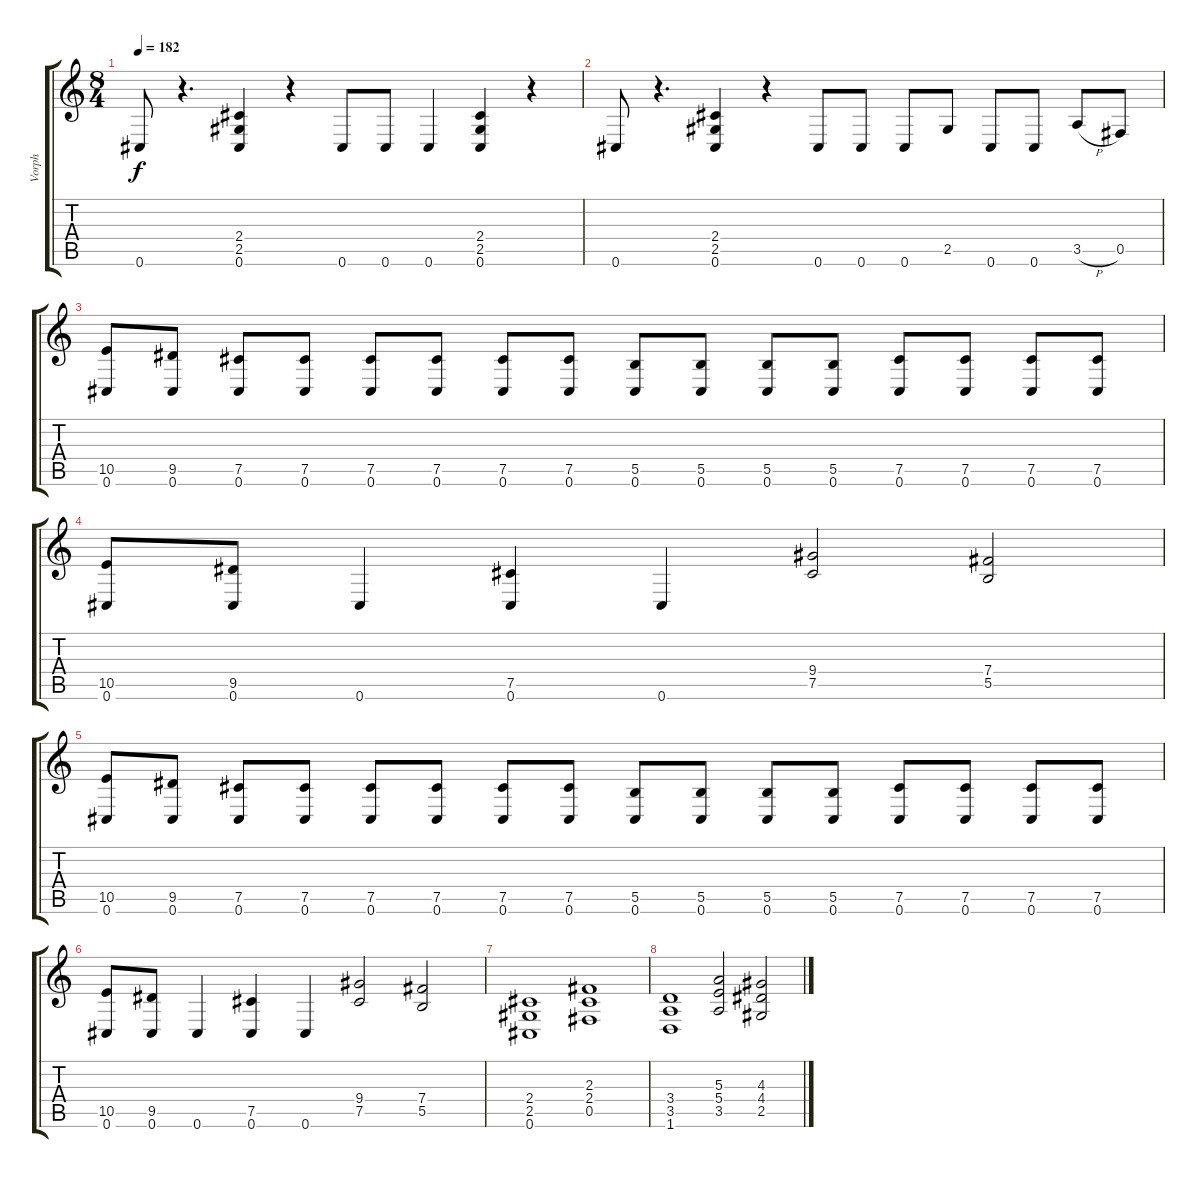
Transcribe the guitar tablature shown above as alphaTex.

\track ("Vorph" "Vorph") {instrument distortionguitar}
\staff {score tabs}
\tuning (Db4 Ab3 E3 B2 Gb2 Db2) {hide}
\ts (8 4)
\tempo 182
\clef g2
\ks c
0.6.8{dy f} r.4{d} (2.4 2.5 0.6).4 r.4 0.6.8 0.6.8 0.6.4 (2.4 2.5 0.6).4 r.4 |
0.6.8 r.4{d} (2.4 2.5 0.6).4 r.4 0.6.8 0.6.8 0.6.8 2.5.8 0.6.8 0.6.8 3.5{h}.8 0.5.8 |
(10.5 0.6).8 (9.5 0.6).8 (7.5 0.6).8 (7.5 0.6).8 (7.5 0.6).8 (7.5 0.6).8 (7.5 0.6).8 (7.5 0.6).8 (5.5 0.6).8 (5.5 0.6).8 (5.5 0.6).8 (5.5 0.6).8 (7.5 0.6).8 (7.5 0.6).8 (7.5 0.6).8 (7.5 0.6).8 |
(10.5 0.6).8 (9.5 0.6).8 0.6.4 (7.5 0.6).4 0.6.4 (9.4 7.5).2 (7.4 5.5).2 |
(10.5 0.6).8 (9.5 0.6).8 (7.5 0.6).8 (7.5 0.6).8 (7.5 0.6).8 (7.5 0.6).8 (7.5 0.6).8 (7.5 0.6).8 (5.5 0.6).8 (5.5 0.6).8 (5.5 0.6).8 (5.5 0.6).8 (7.5 0.6).8 (7.5 0.6).8 (7.5 0.6).8 (7.5 0.6).8 |
(10.5 0.6).8 (9.5 0.6).8 0.6.4 (7.5 0.6).4 0.6.4 (9.4 7.5).2 (7.4 5.5).2 |
(2.4 2.5 0.6).1 (2.3 2.4 0.5).1 |
(3.4 3.5 1.6).1 (5.3 5.4 3.5).2 (4.3 4.4 2.5).2
